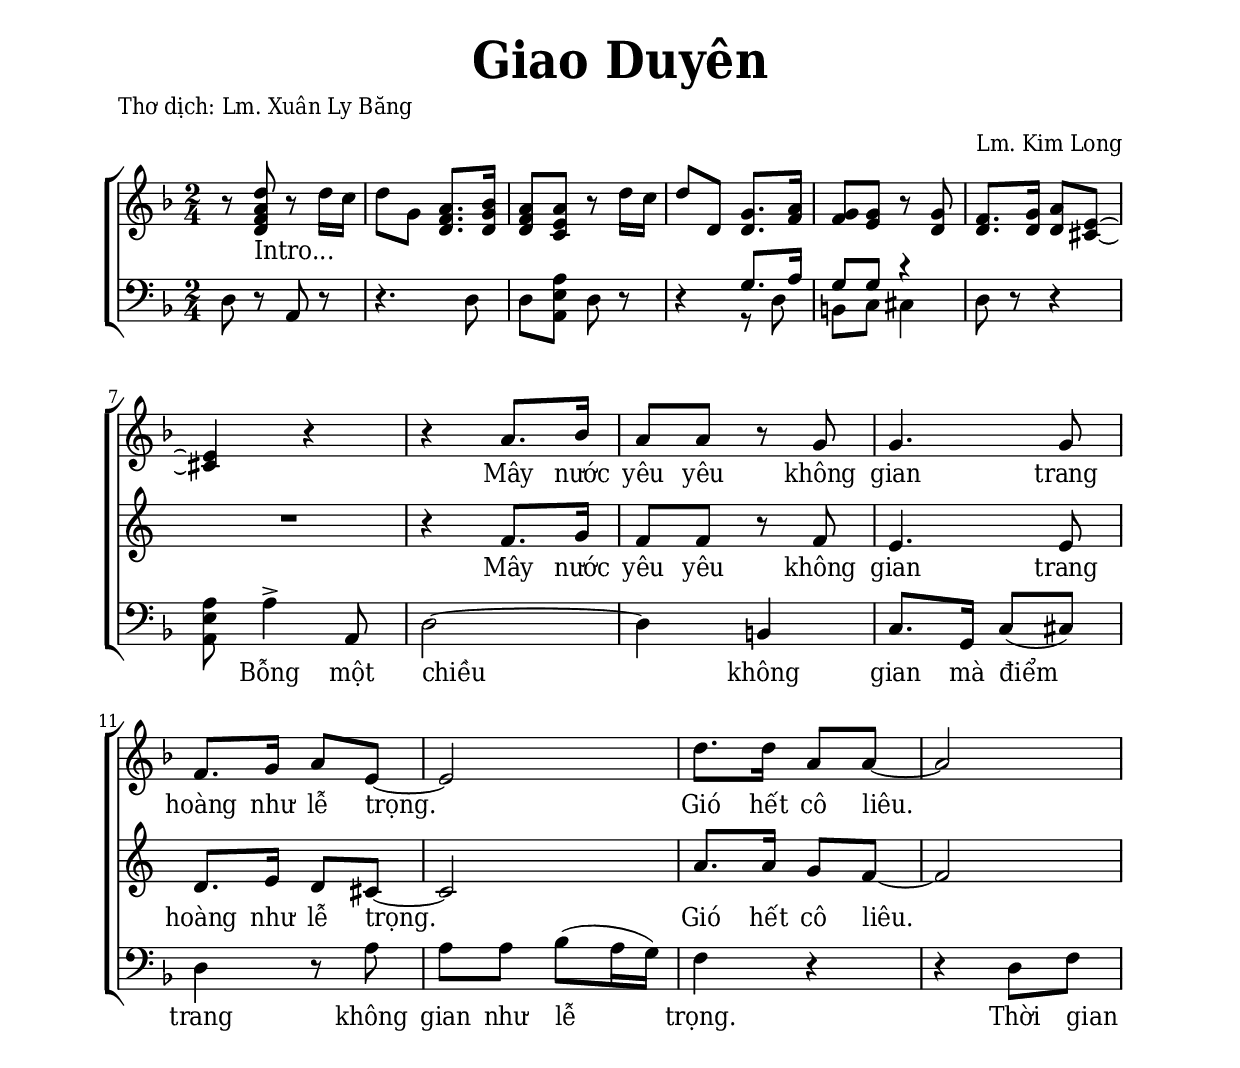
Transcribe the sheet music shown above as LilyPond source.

% Cài đặt chung\
\version "2.22.1"
\include "english.ly"

\header {
  title = \markup { \fontsize #3 "Giao Duyên" }
  composer = " "
  poet = "Thơ dịch: Lm. Xuân Ly Băng"
  arranger = "Lm. Kim Long"
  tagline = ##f
}

nhacIntroSop = \relative c'' {
  
}

nhacIntroBas = \relative c {
  
}

nhacPhienKhucSop = \relative c'' {
  \set Staff.printKeyCancellation = ##f
  \key f \major \time 2/4
  \set Timing.beamExceptions = #'()
  \set Timing.baseMoment = #(ly:make-moment 1/4)
  \set Timing.beatStructure = #'(1 1)
  
  r8 <d a f d>8 r d16 c |
  d8 g, <a f d>8. <bf g d>16 |
  <a f d>8 <a e c> r d16 c |
  d8 d, <g d>8. <a f>16 |
  <g f>8 <g e> r <g d> |
  <f d>8. <g d>16 <a d,>8 <e cs> ~ | \break
  <e cs>4 r4 |
  r a8. bf16 |
  a8 a r g |
  g4. g8 |
  f8. g16 a8 e ~ |
  e2 |
  d'8. d16 a8 a ~ |
  a2 |
  
}

nhacPhienKhucAlto = \relative c' {
  \set Staff.printKeyCancellation = ##f
  \key c \major \time 2/4
  \set Timing.beamExceptions = #'()
  \set Timing.baseMoment = #(ly:make-moment 1/4)
  \set Timing.beatStructure = #'(1 1)
  
  R2*7
  r4 f8. g16 |
  f8 f r f |
  e4. e8 |
  d8. e16 d8 cs ~ |
  cs2 |
  a'8. a16 g8 f ~ |
  f2 |
  
}

nhacPhienKhucBas = \relative c {
  \set Staff.printKeyCancellation = ##f
  \key f \major \time 2/4
  \set Timing.beamExceptions = #'()
  \set Timing.baseMoment = #(ly:make-moment 1/4)
  \set Timing.beatStructure = #'(1 1)
  
  d8 r a r |
  r4. d8 |
  d <a' e a,> d, r |
  r4
  <<
    {
      \voiceOne g8. a16 |
      g8 g r4
    }
    \new Voice = "splitpart" {
	    \voiceTwo r8 d |
	    b! c cs4
    }
  >>
  \oneVoice
  d8 r r4 |
  <a' e a,>8
  
  a4 ^> a,8 |
  d2 ~ |
  d4 b! |
  c8. g16 c8 (cs) |
  d4 r8 a' |
  a a bf (a16 g) |
  f4 r |
  r d8 f ~ |
  
}

loiPhienKhucSop = \lyrics {
  Intro... \repeat unfold 21 { _ }
  Mây nước yêu yêu
  không gian trang hoàng như lễ trọng.
  Gió hết cô liêu.
  Si -- on yêu kiều lòng nở hoa hy vọng.
  Ai đến đàng xa.
  Sáng hơn sao xa.
  Ai đến đàng xa. Ai ai đến đàng xa
  đẹp hơn trời hoa.
  Nhanh đi em ơi! Xé bức khăn tang
  thắm lên vạn nụ cười, thắm lên vạn nụ cười.
  Này Si -- on nhanh chóng đi em ơi!
  Xé bức khăn tang thăm lên vạn nụ cười.
  Thắm lên vạn nụ cười
  trang điểm mau đón mừng Vua cao cả.
  Đến với em cần chi xe song mã.
  Hỡi cửa thành hỡi cửa thành nâng cao mi lên,
  nâng cao mi lên để tiến vào một triều nguyên ánh sáng.
  Trăng hòa bình soi đồi núi Bê -- lem.
  Và muôn phương thôi những ngày tao loạn.
  loạn.
  Ai đến đàng xa.
  Sáng hơn sao sa.
  Ai đến đàng xa.
  Ai ai đến đàng xa đẹp hơn trời hoa.
  Ô ô ô kìa sống núi chảy mật ong.
  Có suối sữa thơm ứ vạn dòng.
  Có suối sữa thơm ứ vạn dòng.
  Ô ô kìa ô ô kìa ô ô ô kìa
  Muôn chim thánh thót vọng trên không.
  Ai về thành đô xem ánh sáng.
  Ngập tràn khắp nẻo chốn hoàng vương.
  Nghe dàn thiên nhạc qua năm tháng
  Hòa bình là tuổi của tình thương.
  Trời Si -- on tưng bừng như mở hội.
  Hoa đăng về thắm lên tình hôn phối.
  Hỡi loài người!
  Hỡi loài người phút trời đất giao duyên.
  
  \set stanza = "Solo:"
  Trong im lìm là nghĩa của tình điên.
}

loiPhienKhucAlto = \lyrics {
  Mây nước yêu yêu không gian trang hoàng như lễ trọng.
  Gió hết cô liêu.
  Si -- on yêu kiều lòng nở hoa hy vọng.
  Ai ai đến đàng xa.
  Ai ai đến đàng xa, đến đàng xa.
  Ai ai đến đàng xa đẹp hơn trời hoa.
  Nhanh đi em ơi!
  Xé bức khăn tang thắm lên vạn nụ cười,
  đẹp lên vạn nụ cười.
  Này nay hãy mau đi em ơi!
  Xé bức khăn tang thắm lên vạn nụ cười.
  Thắm lên vạn nụ cười.
  Trang điểm mau mừng Vua mừng Vua cao cả.
  Đến với em cần chi xe song mã.
  Hỡi cửa thành hỡi của thành nâng cao mi lên.
  Nâng cao mi lên,
  nâng cao mi lên để tiến vào một triều nguyên ánh sáng.
  Trăng hòa bình soi đồi núi Bê -- lem.
  Và muôn phương thôi những ngày tao loạn.
  loạn.
  Ai ai đến đàng xa.
  Ai ai đến đàng xa đến đàng xa.
  Ai ai đến đàng xa đẹp hơn trời hoa.
  Ô ô ô kìa ô kìa.
  Ô kìa ô ô kìa ô ô kìa.
  Ô ô kìa ô ô kìa.
  Có suối sữa thơm ứ vạn dòng. Ô ô kìa ô ô kìa
  ô ô ô kìa. Muôn chim thánh thót vọng trên không.
  Ai về ai ai về đô thành.
  Păng păng păng păng.
  Păng păng păng păng.
  Păng păng păng păng.
  Păng păng păng păng păng.
  Păng păng păng păng.
  Trời Si -- on tưng bừng như mở hội.
  Hoa đăng về thắm lên tình hôn phối.
  Hỡi loài người!
  Hỡi loài người giờ trời đất giao duyên.
  
  \set stanza = "Ca đoàn:"
  Hm Hm __ _ _ _ _ _
}

loiPhienKhucBas = \lyrics {
  \repeat unfold 12 { _ }
  Bỗng một chiều không gian mà điểm trang
  không gian như lễ trọng.
  Thời gian tràn ý sống.
  Si -- on nở hoa hy vọng.
  Ai ai đến đàng xa.
  Ai ai đến đàng xa.
  Hùng hơn mặt nhật.
  Ai đến kia đẹp trời hoa.
  Nào Si -- on nhanh chóng đi em ơi!
  Xé bức khăn tang
  đẹp lên vạn nụ cười, đẹp lên vạn nụ cười.
  Này này hãy mau đi em ơi!
  Xé bức khăn tang
  đẹp lên vạn nụ cười, đẹp lên vạn nụ cười.
  Trang điểm mau mưng, mừng Vua cao cả
  lại cùng em đâu cần song mã.
  Hỡi cửa thành hỡi cửa thành nâng cao mi lên.
  Hỡi cửa thánh nâng cao mi lên,
  nâng cao mi lên để tiến vào một triều nguyên ánh sáng.
  Trăng hòa bình soi núi đồi Bê -- lem.
  Và muôn phương thôi những ngày tao loạn.
  Nào Si...
  loạn.
  Ai ai đến đàng xa.
  Ai ai đến đàng xa.
  Hùng hơn mặt nhật. Ai đến kìa đẹp trời hoa.
  Ô ô ô kìa ô kìa ô ô kìa ô ô kìa.
  Ô ô kìa ô ô kìa.
  Có suối sữa thơm ứ vạn dòng.
  Hoa cỏ tưng bừng vui đồng nội.
  Ô kìa thanh thót vọng trên không.
  Ai về ai về xem ánh sáng.
  Păng păng păng păng.
  Păng păng păng păng.
  Păng păng păng păng.
  Păng păng păng păng păng.
  Păng păng păng păng păng.
  Trời Si -- on tưng bừng như mở hội.
  Hoa đăng về thắm lên tình hôn phối.
  Hỡi loài người!
  Hỡi loài người phút trời đất giao duyên.
  Hm Hm __ _ _ _ _ _
}

% Dàn trang
\paper {
  #(set-paper-size "a4")
  top-margin = 15\mm
  bottom-margin = 20\mm
  left-margin = 20\mm
  right-margin = 20\mm
  indent = #0
  #(define fonts
	 (make-pango-font-tree "Deja Vu Serif Condensed"
	 		       "Deja Vu Serif Condensed"
			       "Deja Vu Serif Condensed"
			       (/ 20 20)))
  print-page-number = ##f
  system-system-spacing = #'((basic-distance . 13)
                             (minimum-distance . 13)
                             (padding . 2))
  score-system-spacing = #'((basic-distance . 13)
                             (minimum-distance . 13)
                             (padding . 2))
  %page-count = 10
}

TongNhip = {
  \key g \major \time 2/4
  \set Timing.beamExceptions = #'()
  \set Timing.baseMoment = #(ly:make-moment 1/4)
}

% Đổi kích thước nốt cho bè phụ
notBePhu =
#(define-music-function (font-size music) (number? ly:music?)
   (for-some-music
     (lambda (m)
       (if (music-is-of-type? m 'rhythmic-event)
           (begin
             (set! (ly:music-property m 'tweaks)
                   (cons `(font-size . ,font-size)
                         (ly:music-property m 'tweaks)))
             #t)
           #f))
     music)
   music)

\score {
  \new ChoirStaff <<
    \new Staff<<
     \new Voice = "beSop" {
       \clef treble \nhacIntroSop
     }
     >>
    \new Staff <<
      \new Voice = "beBass" {
        \clef bass \nhacIntroBas
      }
    >>
  >>
  \layout {
    \override Score.BarNumber.break-visibility = ##(#f #f #f)
  }
}

\score {
  \new ChoirStaff <<
    \new Staff <<
      \new Voice = "beSop" {
        \clef treble \nhacPhienKhucSop
      }
      \new Lyrics \lyricsto beSop \loiPhienKhucSop
    >>
    \new Staff <<
      \new Voice = "beAlto" {
        \clef treble \nhacPhienKhucAlto
      }
      \new Lyrics \lyricsto beAlto \loiPhienKhucAlto
    >>
    \new Staff <<
      \new Voice = "beBas" {
        \clef bass \nhacPhienKhucBas
      }
      \new Lyrics \lyricsto beBas \loiPhienKhucBas
    >>
  >>
  \layout {
    %\override Lyrics.LyricText.font-size = #+2
    \override Lyrics.LyricSpace.minimum-distance = #1.2
    %\override Score.BarNumber.break-visibility = ##(#f #f #f)
    \override LyricHyphen.minimum-distance = #1
    \override Staff.VerticalAxisGroup.staff-staff-spacing =
        #'((basic-distance . 8)
	   (minimum-distance . 8)
	   (padding . 1))
    \context {
      \Staff \RemoveEmptyStaves
      \override VerticalAxisGroup.remove-first = ##t
    }
  }
}
